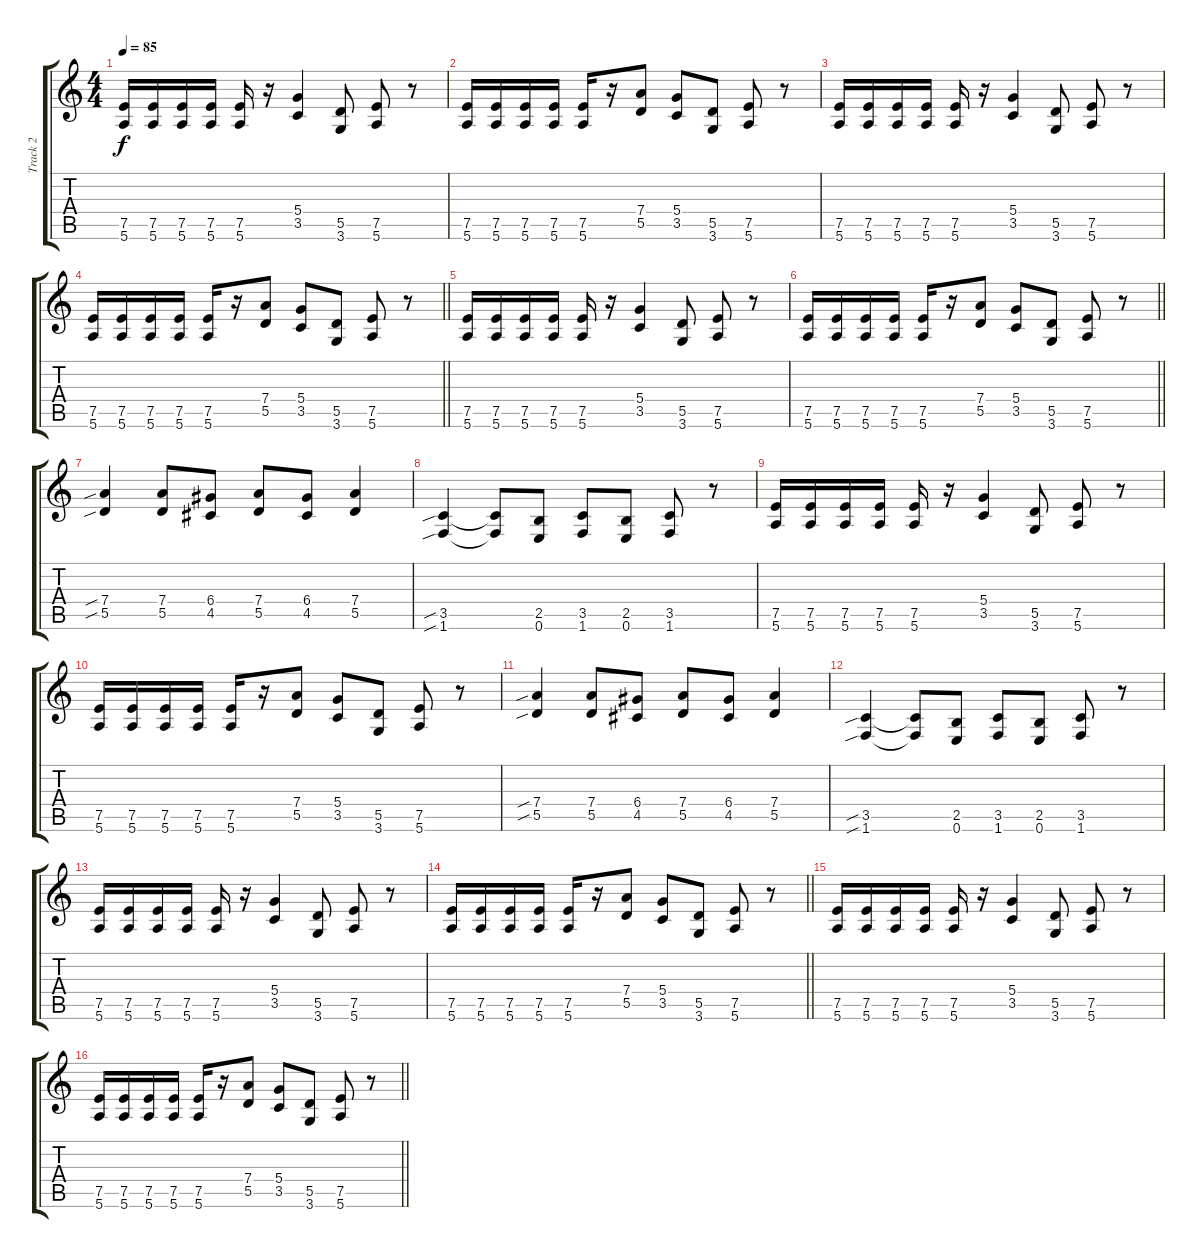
\track ("Track 2" "Track 2") {instrument overdrivenguitar}
\staff {score tabs}
\tuning (E4 B3 G3 D3 A2 E2) {hide}
\ts (4 4)
\tempo 85
\clef g2
\ks c
(7.5 5.6).16{dy f} (7.5 5.6).16 (7.5 5.6).16 (7.5 5.6).16 (7.5 5.6).16 r.16 (5.4 3.5).4 (5.5 3.6).8 (7.5 5.6).8 r.8 |
(7.5 5.6).16 (7.5 5.6).16 (7.5 5.6).16 (7.5 5.6).16 (7.5 5.6).16 r.16 (7.4 5.5).8 (5.4 3.5).8 (5.5 3.6).8 (7.5 5.6).8 r.8 |
(7.5 5.6).16 (7.5 5.6).16 (7.5 5.6).16 (7.5 5.6).16 (7.5 5.6).16 r.16 (5.4 3.5).4 (5.5 3.6).8 (7.5 5.6).8 r.8 |
\barLineRight lightlight
(7.5 5.6).16 (7.5 5.6).16 (7.5 5.6).16 (7.5 5.6).16 (7.5 5.6).16 r.16 (7.4 5.5).8 (5.4 3.5).8 (5.5 3.6).8 (7.5 5.6).8 r.8 |
(7.5 5.6).16 (7.5 5.6).16 (7.5 5.6).16 (7.5 5.6).16 (7.5 5.6).16 r.16 (5.4 3.5).4 (5.5 3.6).8 (7.5 5.6).8 r.8 |
\barLineRight lightlight
(7.5 5.6).16 (7.5 5.6).16 (7.5 5.6).16 (7.5 5.6).16 (7.5 5.6).16 r.16 (7.4 5.5).8 (5.4 3.5).8 (5.5 3.6).8 (7.5 5.6).8 r.8 |
(7.4{sib} 5.5{sib}).4 (7.4 5.5).8 (6.4 4.5).8 (7.4 5.5).8 (6.4 4.5).8 (7.4 5.5).4 |
(3.5{sib} 1.6{sib}).4 (3.5{t} 1.6{t}).8 (2.5 0.6).8 (3.5 1.6).8 (2.5 0.6).8 (3.5 1.6).8 r.8 |
(7.5 5.6).16 (7.5 5.6).16 (7.5 5.6).16 (7.5 5.6).16 (7.5 5.6).16 r.16 (5.4 3.5).4 (5.5 3.6).8 (7.5 5.6).8 r.8 |
(7.5 5.6).16 (7.5 5.6).16 (7.5 5.6).16 (7.5 5.6).16 (7.5 5.6).16 r.16 (7.4 5.5).8 (5.4 3.5).8 (5.5 3.6).8 (7.5 5.6).8 r.8 |
(7.4{sib} 5.5{sib}).4 (7.4 5.5).8 (6.4 4.5).8 (7.4 5.5).8 (6.4 4.5).8 (7.4 5.5).4 |
(3.5{sib} 1.6{sib}).4 (3.5{t} 1.6{t}).8 (2.5 0.6).8 (3.5 1.6).8 (2.5 0.6).8 (3.5 1.6).8 r.8 |
(7.5 5.6).16 (7.5 5.6).16 (7.5 5.6).16 (7.5 5.6).16 (7.5 5.6).16 r.16 (5.4 3.5).4 (5.5 3.6).8 (7.5 5.6).8 r.8 |
\barLineRight lightlight
(7.5 5.6).16 (7.5 5.6).16 (7.5 5.6).16 (7.5 5.6).16 (7.5 5.6).16 r.16 (7.4 5.5).8 (5.4 3.5).8 (5.5 3.6).8 (7.5 5.6).8 r.8 |
(7.5 5.6).16 (7.5 5.6).16 (7.5 5.6).16 (7.5 5.6).16 (7.5 5.6).16 r.16 (5.4 3.5).4 (5.5 3.6).8 (7.5 5.6).8 r.8 |
\barLineRight lightlight
(7.5 5.6).16 (7.5 5.6).16 (7.5 5.6).16 (7.5 5.6).16 (7.5 5.6).16 r.16 (7.4 5.5).8 (5.4 3.5).8 (5.5 3.6).8 (7.5 5.6).8 r.8
